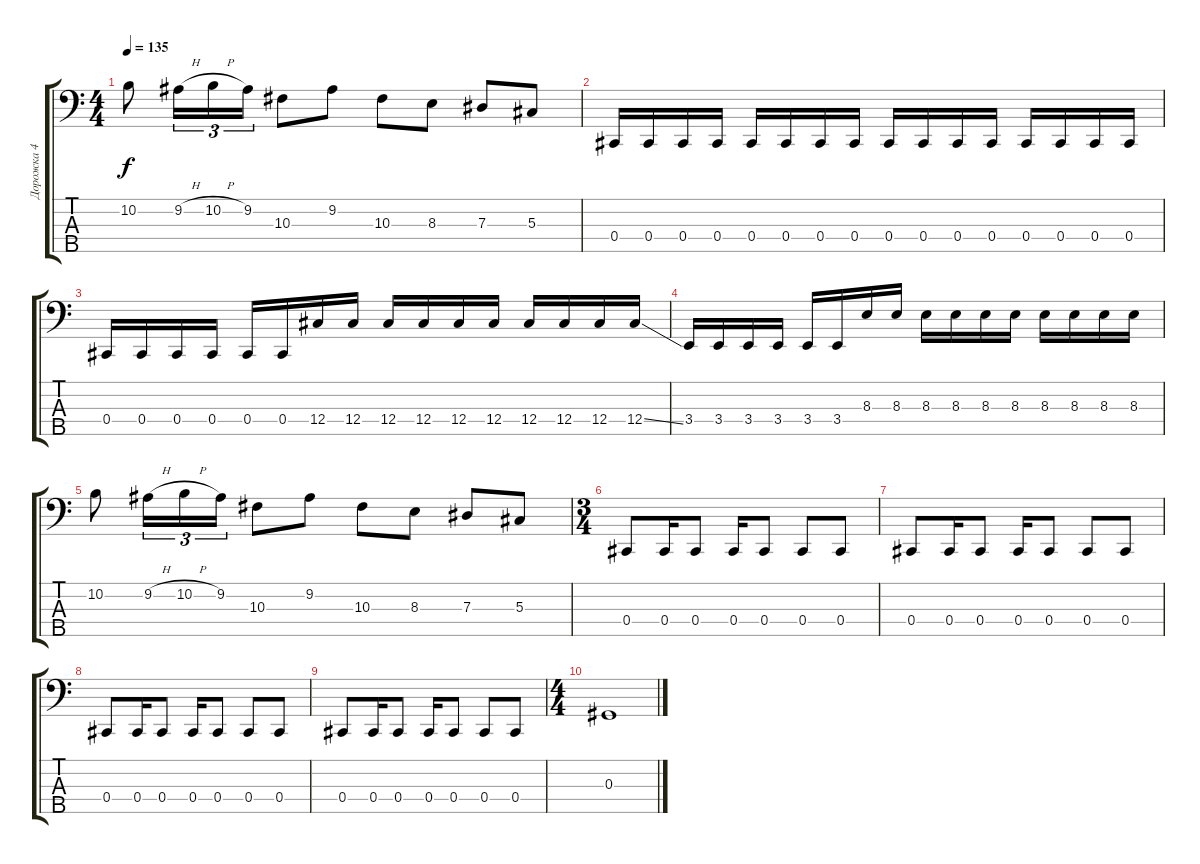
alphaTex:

\track ("Дорожка 4" "Дорожка 4") {instrument electricbassfinger}
\staff {score tabs}
\tuning (Gb2 Db2 Ab1 Db1 Ab0) {hide}
\ts (4 4)
\tempo 135
\clef f4
\ks c
10.2.8{dy f} 9.2{h}.16{tu (3 2)} 10.2{h}.16{tu (3 2)} 9.2.16{tu (3 2)} 10.3.8 9.2.8 10.3.8 8.3.8 7.3.8 5.3.8 |
0.4.16 0.4.16 0.4.16 0.4.16 0.4.16 0.4.16 0.4.16 0.4.16 0.4.16 0.4.16 0.4.16 0.4.16 0.4.16 0.4.16 0.4.16 0.4.16 |
0.4.16 0.4.16 0.4.16 0.4.16 0.4.16 0.4.16 12.4.16 12.4.16 12.4.16 12.4.16 12.4.16 12.4.16 12.4.16 12.4.16 12.4.16 12.4{ss}.16 |
3.4.16 3.4.16 3.4.16 3.4.16 3.4.16 3.4.16 8.3.16 8.3.16 8.3.16 8.3.16 8.3.16 8.3.16 8.3.16 8.3.16 8.3.16 8.3.16 |
10.2.8 9.2{h}.16{tu (3 2)} 10.2{h}.16{tu (3 2)} 9.2.16{tu (3 2)} 10.3.8 9.2.8 10.3.8 8.3.8 7.3.8 5.3.8 |
\ts (3 4)
0.4.8 0.4.16 0.4.8 0.4.16 0.4.8 0.4.8 0.4.8 |
0.4.8 0.4.16 0.4.8 0.4.16 0.4.8 0.4.8 0.4.8 |
0.4.8 0.4.16 0.4.8 0.4.16 0.4.8 0.4.8 0.4.8 |
0.4.8 0.4.16 0.4.8 0.4.16 0.4.8 0.4.8 0.4.8 |
\ts (4 4)
0.3.1
